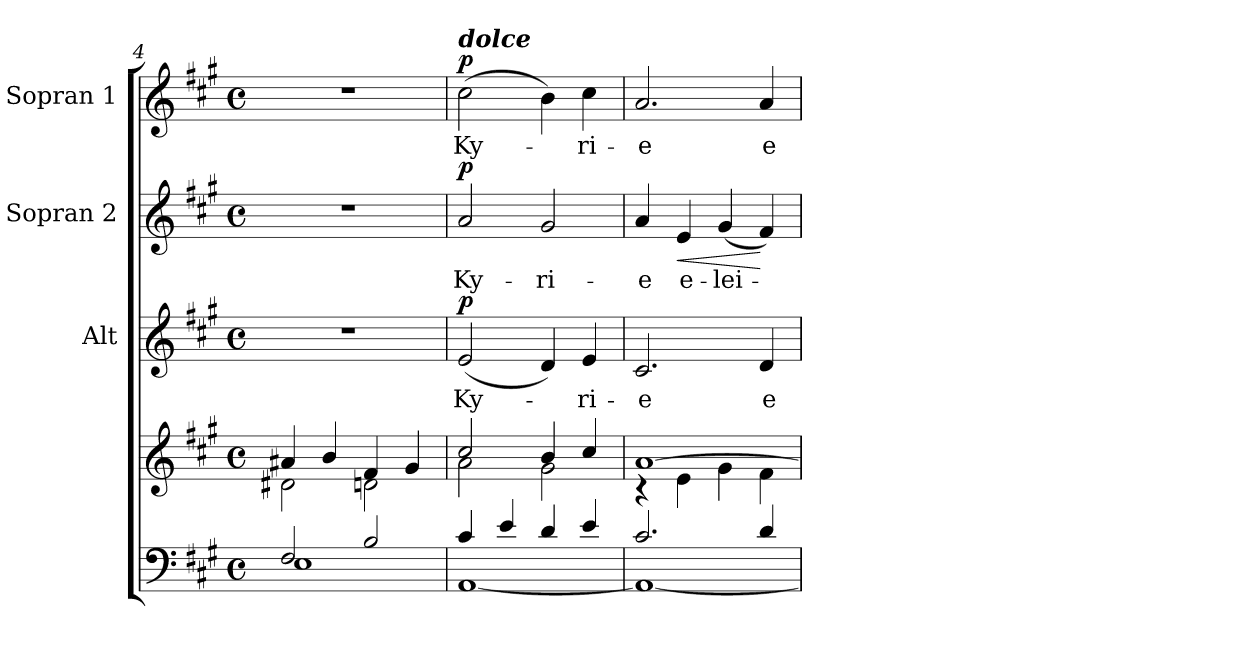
**kern	**kern	**kern	**text	**dynam	**kern	**text	**dynam	**kern	**text	**dynam
*part4	*part4	*part3	*part3	*part3	*part2	*part2	*part2	*part1	*part1	*part1
*staff5	*staff4	*staff3	*staff3	*staff3	*staff2	*staff2	*staff2	*staff1	*staff1	*staff1
*	*	*I"Alt	*	*	*I"Sopran 2	*	*	*I"Sopran 1	*	*
*	*	*I'A.	*	*	*I'S. 2	*	*	*I'S. 1	*	*
*clefF4	*clefG2	*clefG2	*	*	*clefG2	*	*	*clefG2	*	*
*k[f#c#g#]	*k[f#c#g#]	*k[f#c#g#]	*	*	*k[f#c#g#]	*	*	*k[f#c#g#]	*	*
*A:	*A:	*A:	*	*	*A:	*	*	*A:	*	*
*M4/4	*M4/4	*M4/4	*	*	*M4/4	*	*	*M4/4	*	*
*met(c)	*met(c)	*met(c)	*	*	*met(c)	*	*	*met(c)	*	*
=4	=4	=4	=4	=4	=4	=4	=4	=4	=4	=4
*^	*^	*	*	*	*	*	*	*	*	*
2F#/	1E	4a#X/	2d#X\	1r	.	.	1r	.	.	1r	.	.
.	.	4b/	.	.	.	.	.	.	.	.	.	.
2B/	.	4f#/	2dn\	.	.	.	.	.	.	.	.	.
.	.	4g#/	.	.	.	.	.	.	.	.	.	.
=5	=5	=5	=5	=5	=5	=5	=5	=5	=5	=5	=5	=5
!	!	!	!	!	!	!	!	!	!	!LO:TX:a:Bi:t=dolce	!	!
!	!	!	!	!	!LO:LY:b	!LO:DY:a	!	!LO:LY:b	!LO:DY:a	!	!LO:LY:b	!LO:DY:a
4c#/	[<1AA	2cc#/	2a\	(<2e/	Ky-	p	2a/	Ky-	p	(>2cc#\	Ky-	p
4e/	.	.	.	.	.	.	.	.	.	.	.	.
!	!	!	!	!	!	!	!	!LO:LY:b	!	!	!	!
4d/	.	4b/	2g#\	4d/)	.	.	2g#/	-ri-	.	4b\)	.	.
!	!	!	!	!	!LO:LY:b	!	!	!	!	!	!LO:LY:b	!
4e/	.	4cc#/	.	4e/	-ri-	.	.	.	.	4cc#\	-ri-	.
=6	=6	=6	=6	=6	=6	=6	=6	=6	=6	=6	=6	=6
!	!	!	!	!	!LO:LY:b	!	!	!LO:LY:b	!	!	!LO:LY:b	!
2.c#/	1AA_	[>1a	4rc	2.c#/	-e	.	4a/	-e	.	2.a/	-e	.
!	!	!	!	!	!	!	!	!LO:LY:b	!LO:HP:b	!	!	!
.	.	.	4e\	.	.	.	4e/	e-	<	.	.	.
!	!	!	!	!	!	!	!	!LO:LY:b	!	!	!	!
.	.	.	4g#\	.	.	.	(<4g#/	-lei-	.	.	.	.
!	!	!	!	!	!LO:LY:b	!	!	!	!	!	!LO:LY:b	!
4d/	.	.	4f#\	4d/	e-	.	4f#/)	.	[	4a/	e-	.
*v	*v	*	*	*	*	*	*	*	*	*	*	*
*	*v	*v	*	*	*	*	*	*	*	*	*
=	=	=	=	=	=	=	=	=	=	=
*-	*-	*-	*-	*-	*-	*-	*-	*-	*-	*-
